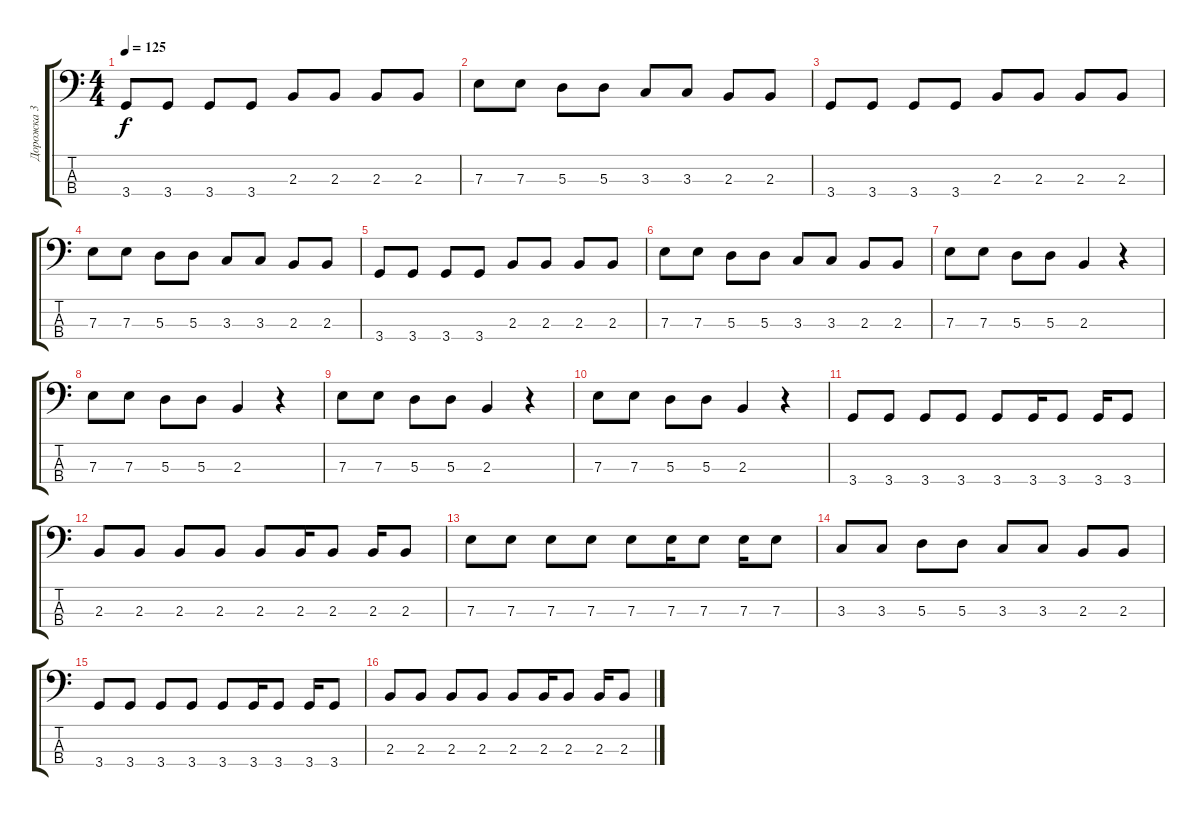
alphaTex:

\track ("Дорожка 3" "Дорожка 3") {instrument electricbassfinger}
\staff {score tabs}
\tuning (G2 D2 A1 E1) {hide}
\ts (4 4)
\tempo 125
\clef f4
\ks c
3.4.8{dy f} 3.4.8 3.4.8 3.4.8 2.3.8 2.3.8 2.3.8 2.3.8 |
7.3.8 7.3.8 5.3.8 5.3.8 3.3.8 3.3.8 2.3.8 2.3.8 |
3.4.8 3.4.8 3.4.8 3.4.8 2.3.8 2.3.8 2.3.8 2.3.8 |
7.3.8 7.3.8 5.3.8 5.3.8 3.3.8 3.3.8 2.3.8 2.3.8 |
3.4.8 3.4.8 3.4.8 3.4.8 2.3.8 2.3.8 2.3.8 2.3.8 |
7.3.8 7.3.8 5.3.8 5.3.8 3.3.8 3.3.8 2.3.8 2.3.8 |
7.3.8 7.3.8 5.3.8 5.3.8 2.3.4 r.4 |
7.3.8 7.3.8 5.3.8 5.3.8 2.3.4 r.4 |
7.3.8 7.3.8 5.3.8 5.3.8 2.3.4 r.4 |
7.3.8 7.3.8 5.3.8 5.3.8 2.3.4 r.4 |
3.4.8 3.4.8 3.4.8 3.4.8 3.4.8 3.4.16 3.4.8 3.4.16 3.4.8 |
2.3.8 2.3.8 2.3.8 2.3.8 2.3.8 2.3.16 2.3.8 2.3.16 2.3.8 |
7.3.8 7.3.8 7.3.8 7.3.8 7.3.8 7.3.16 7.3.8 7.3.16 7.3.8 |
3.3.8 3.3.8 5.3.8 5.3.8 3.3.8 3.3.8 2.3.8 2.3.8 |
3.4.8 3.4.8 3.4.8 3.4.8 3.4.8 3.4.16 3.4.8 3.4.16 3.4.8 |
2.3.8 2.3.8 2.3.8 2.3.8 2.3.8 2.3.16 2.3.8 2.3.16 2.3.8
